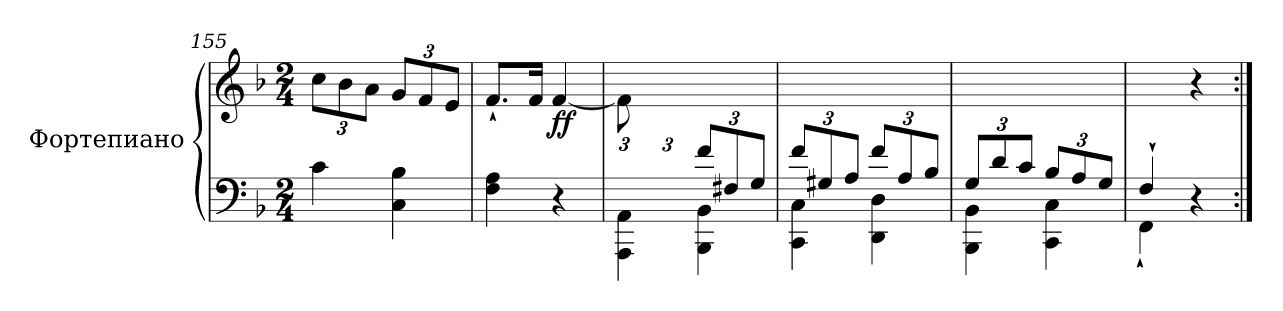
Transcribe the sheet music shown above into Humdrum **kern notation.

**kern	**kern	**dynam
*part1	*part1	*part1
*staff2	*staff1	*staff1/2
*I"Фортепиано	*	*
!!LO:LB:g=z
*clefF4	*clefG2	*
*k[b-]	*k[b-]	*
*M2/4	*M2/4	*
*	*Xbrackettup	*
=155	=155	=155
4c\	12cc\L	.
.	12b-\	.
.	12a\J	.
4C\ 4B-\	12g/L	.
.	12f/	.
.	12e/J	.
=156	=156	=156
4F\ 4A\	8.f`/L	.
.	16f/Jk	.
!	!	!LO:DY:b
4r	[4f/	ff
=157	=157	=157
*^	*	*
12ryy	4AAA\ 4AA\	12f\L]	.
12E/	.	12%5ryy	.
12F/J	.	.	.
*Xbrackettup	*	*	*
12f/L	4BBB-\ 4BB-\	.	.
12F#X/	.	.	.
12G/J	.	.	.
=158	=158	=158	=158
12f/L	4CC\ 4C\	2ryy	.
12G#X/	.	.	.
12A/J	.	.	.
12f/L	4DD\ 4D\	.	.
12A/	.	.	.
12B-/J	.	.	.
=159	=159	=159	=159
12G/L	4BBB-\ 4BB-\	2ryy	.
12d/	.	.	.
12c/J	.	.	.
12B-/L	4CC\ 4C\	.	.
12A/	.	.	.
12G/J	.	.	.
=160	=160	=160	=160
4F`/	4FF`\	4ryy	.
4ryy	4r	4r	.
*v	*v	*	*
=:|!	=:|!	=:|!
*-	*-	*-
